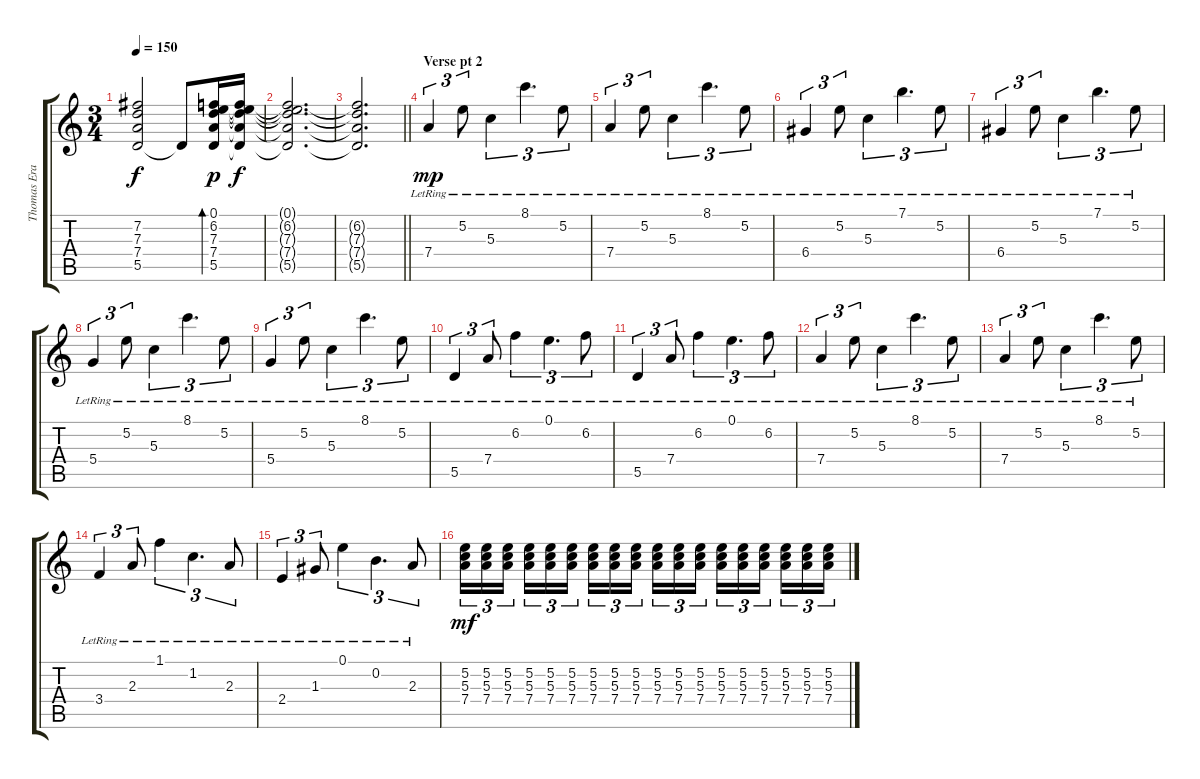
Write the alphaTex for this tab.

\track ("Thomas Erak" "Thomas Era") {instrument distortionguitar}
\staff {score tabs}
\tuning (E4 B3 G3 D3 A2 E2) {hide}
\ts (3 4)
\tempo 150
\clef g2
\ks c
(7.2{t} 7.3{t} 7.4{t} 5.5{t}).2{dy f} 5.5{t}.8 (0.1 6.2 7.3 7.4 5.5).16{bd 480 dy p} (0.1{t} 6.2{t} 7.3{t} 7.4{t} 5.5{t}).16{dy f} |
(0.1{t} 6.2{t} 7.3{t} 7.4{t} 5.5{t}).2{d} |
\barLineRight lightlight
(6.2{t} 7.3{t} 7.4{t} 5.5{t}).2{d} |
\section ("" "Verse pt 2")
7.4{lr}.4{tu (3 2) dy mp instrument electricguitarjazz} 5.2{lr}.8{tu (3 2)} 5.3{lr}.4{tu (3 2)} 8.1{lr}.4{d tu (3 2)} 5.2{lr}.8{tu (3 2)} |
7.4{lr}.4{tu (3 2) instrument electricguitarjazz} 5.2{lr}.8{tu (3 2)} 5.3{lr}.4{tu (3 2)} 8.1{lr}.4{d tu (3 2)} 5.2{lr}.8{tu (3 2)} |
6.4{lr}.4{tu (3 2) instrument electricguitarjazz} 5.2{lr}.8{tu (3 2)} 5.3{lr}.4{tu (3 2)} 7.1{lr}.4{d tu (3 2)} 5.2{lr}.8{tu (3 2)} |
6.4{lr}.4{tu (3 2) instrument electricguitarjazz} 5.2{lr}.8{tu (3 2)} 5.3{lr}.4{tu (3 2)} 7.1{lr}.4{d tu (3 2)} 5.2{lr}.8{tu (3 2)} |
5.4{lr}.4{tu (3 2) instrument electricguitarjazz} 5.2{lr}.8{tu (3 2)} 5.3{lr}.4{tu (3 2)} 8.1{lr}.4{d tu (3 2)} 5.2{lr}.8{tu (3 2)} |
5.4{lr}.4{tu (3 2) instrument electricguitarjazz} 5.2{lr}.8{tu (3 2)} 5.3{lr}.4{tu (3 2)} 8.1{lr}.4{d tu (3 2)} 5.2{lr}.8{tu (3 2)} |
5.5{lr}.4{tu (3 2) instrument electricguitarjazz} 7.4{lr}.8{tu (3 2)} 6.2{lr}.4{tu (3 2)} 0.1{lr}.4{d tu (3 2)} 6.2{lr}.8{tu (3 2)} |
5.5{lr}.4{tu (3 2) instrument electricguitarjazz} 7.4{lr}.8{tu (3 2)} 6.2{lr}.4{tu (3 2)} 0.1{lr}.4{d tu (3 2)} 6.2{lr}.8{tu (3 2)} |
7.4{lr}.4{tu (3 2) instrument electricguitarjazz} 5.2{lr}.8{tu (3 2)} 5.3{lr}.4{tu (3 2)} 8.1{lr}.4{d tu (3 2)} 5.2{lr}.8{tu (3 2)} |
7.4{lr}.4{tu (3 2) instrument electricguitarjazz} 5.2{lr}.8{tu (3 2)} 5.3{lr}.4{tu (3 2)} 8.1{lr}.4{d tu (3 2)} 5.2{lr}.8{tu (3 2)} |
3.4{lr}.4{tu (3 2) instrument electricguitarjazz} 2.3{lr}.8{tu (3 2)} 1.1{lr}.4{tu (3 2)} 1.2{lr}.4{d tu (3 2)} 2.3{lr}.8{tu (3 2)} |
2.4{lr}.4{tu (3 2) instrument electricguitarjazz} 1.3{lr}.8{tu (3 2)} 0.1{lr}.4{tu (3 2)} 0.2{lr}.4{d tu (3 2)} 2.3{lr}.8{tu (3 2)} |
(5.2 5.3 7.4).16{tu (3 2) dy mf instrument distortionguitar} (5.2 5.3 7.4).16{tu (3 2)} (5.2 5.3 7.4).16{tu (3 2) beam splitsecondary} (5.2 5.3 7.4).16{tu (3 2)} (5.2 5.3 7.4).16{tu (3 2)} (5.2 5.3 7.4).16{tu (3 2)} (5.2 5.3 7.4).16{tu (3 2)} (5.2 5.3 7.4).16{tu (3 2)} (5.2 5.3 7.4).16{tu (3 2) beam splitsecondary} (5.2 5.3 7.4).16{tu (3 2) instrument distortionguitar} (5.2 5.3 7.4).16{tu (3 2)} (5.2 5.3 7.4).16{tu (3 2)} (5.2 5.3 7.4).16{tu (3 2)} (5.2 5.3 7.4).16{tu (3 2)} (5.2 5.3 7.4).16{tu (3 2) beam splitsecondary} (5.2 5.3 7.4).16{tu (3 2)} (5.2 5.3 7.4).16{tu (3 2)} (5.2 5.3 7.4).16{tu (3 2)}
